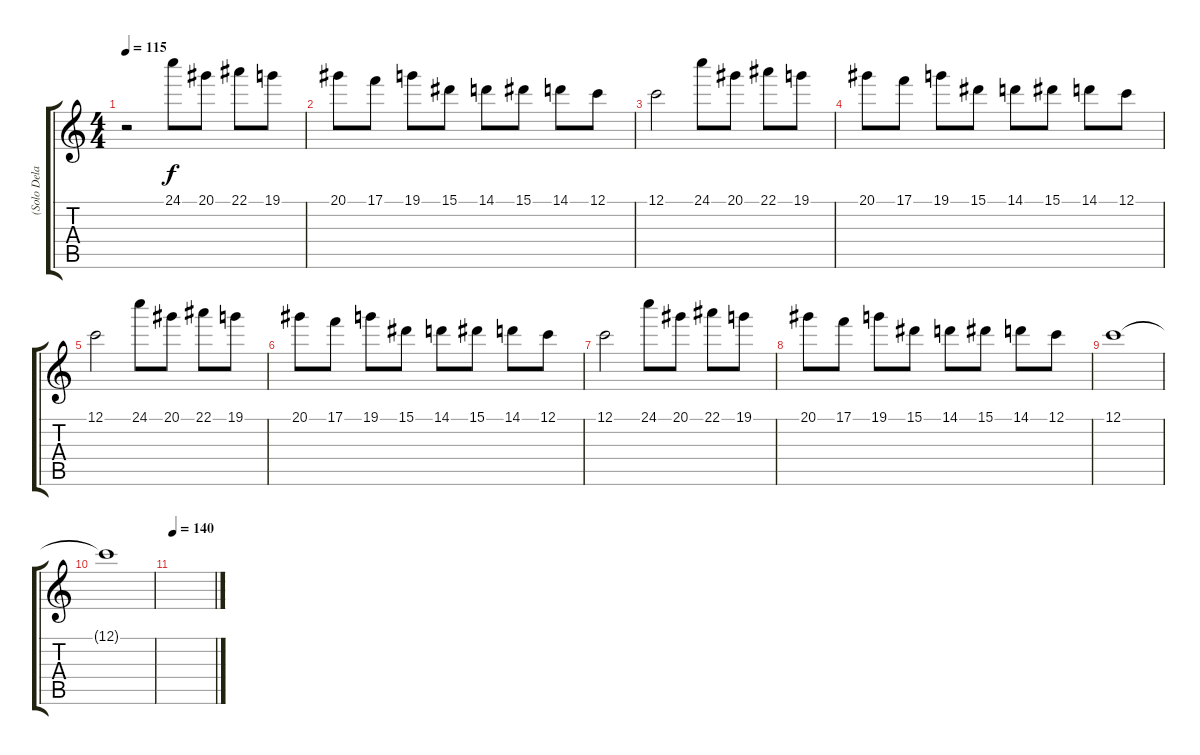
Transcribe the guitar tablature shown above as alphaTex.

\track ("(Solo Delay)" "(Solo Dela") {instrument distortionguitar}
\staff {score tabs}
\tuning (C4 G3 Eb3 Bb2 F2 C2) {hide}
\ts (4 4)
\tempo 115
\clef g2
\ks c
r.2{dy f} 24.1.8 20.1.8 22.1.8 19.1.8 |
20.1.8 17.1.8 19.1.8 15.1.8 14.1.8 15.1.8 14.1.8 12.1.8 |
12.1.2 24.1.8 20.1.8 22.1.8 19.1.8 |
20.1.8 17.1.8 19.1.8 15.1.8 14.1.8 15.1.8 14.1.8 12.1.8 |
12.1.2 24.1.8 20.1.8 22.1.8 19.1.8 |
20.1.8 17.1.8 19.1.8 15.1.8 14.1.8 15.1.8 14.1.8 12.1.8 |
12.1.2 24.1.8 20.1.8 22.1.8 19.1.8 |
20.1.8 17.1.8 19.1.8 15.1.8 14.1.8 15.1.8 14.1.8 12.1.8 |
12.1.1 |
12.1{t}.1 |
\tempo 140
